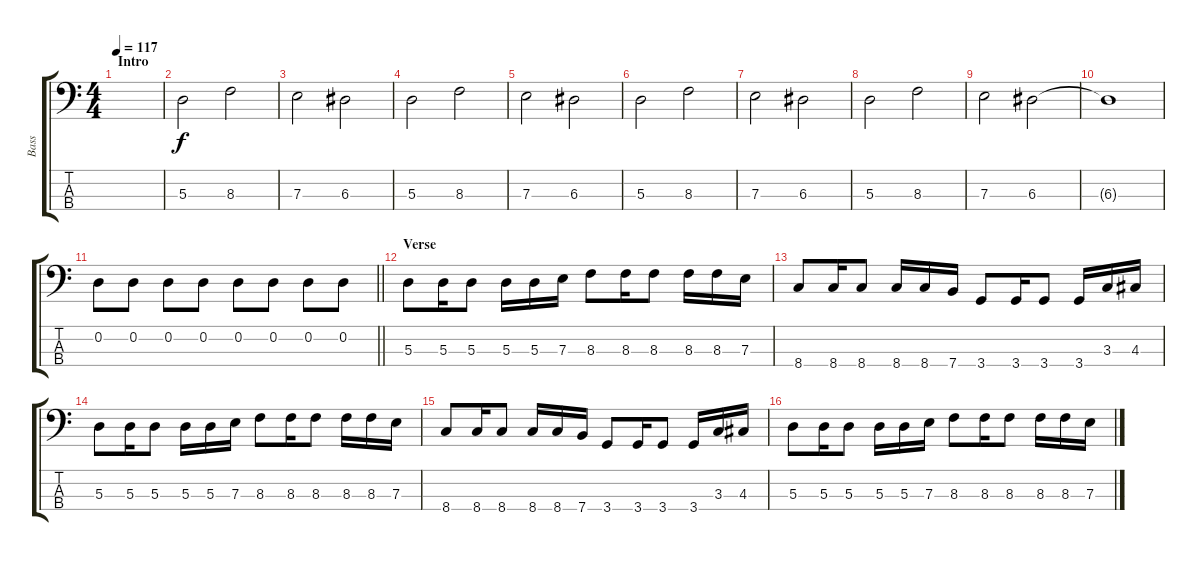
\track ("Bass" "Bass") {instrument electricbasspick}
\staff {score tabs}
\tuning (G2 D2 A1 E1) {hide}
\ts (4 4)
\section ("" "Intro")
\tempo 117
\clef f4
\ks c
|
5.3.2 8.3.2 |
7.3.2 6.3.2 |
5.3.2 8.3.2 |
7.3.2 6.3.2 |
5.3.2 8.3.2 |
7.3.2 6.3.2 |
5.3.2 8.3.2 |
7.3.2 6.3.2 |
6.3{t}.1 |
\barLineRight lightlight
0.2.8{volume 0} 0.2.8{volume 13} 0.2.8 0.2.8 0.2.8 0.2.8 0.2.8 0.2.8 |
\section ("" "Verse")
5.3.8 5.3.16 5.3.8 5.3.16 5.3.16 7.3.16 8.3.8 8.3.16 8.3.8 8.3.16 8.3.16 7.3.16 |
8.4.8 8.4.16 8.4.8 8.4.16 8.4.16 7.4.16 3.4.8 3.4.16 3.4.8 3.4.16 3.3.16 4.3.16 |
5.3.8 5.3.16 5.3.8 5.3.16 5.3.16 7.3.16 8.3.8 8.3.16 8.3.8 8.3.16 8.3.16 7.3.16 |
8.4.8 8.4.16 8.4.8 8.4.16 8.4.16 7.4.16 3.4.8 3.4.16 3.4.8 3.4.16 3.3.16 4.3.16 |
5.3.8 5.3.16 5.3.8 5.3.16 5.3.16 7.3.16 8.3.8 8.3.16 8.3.8 8.3.16 8.3.16 7.3.16
